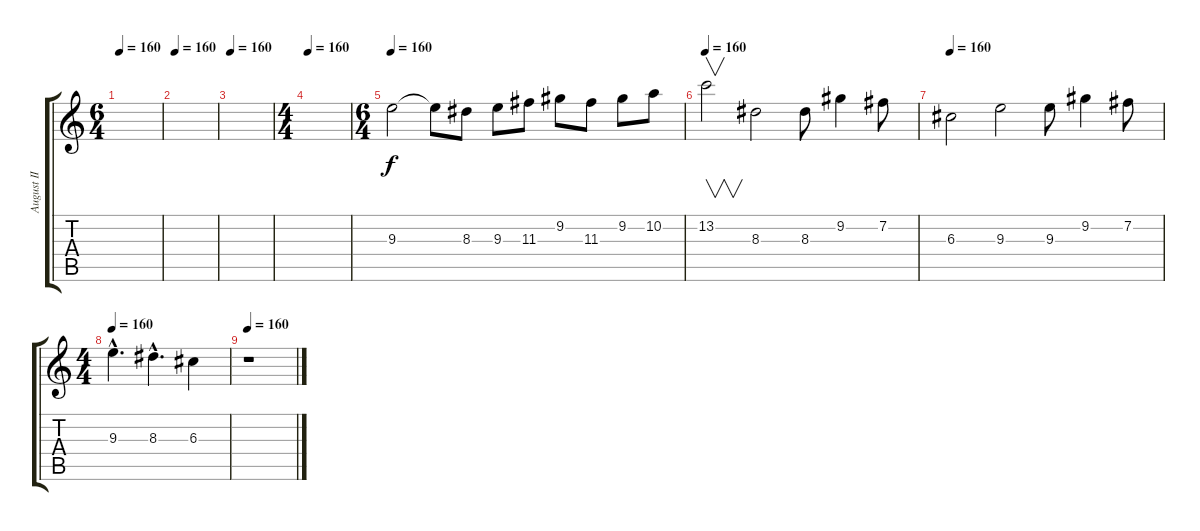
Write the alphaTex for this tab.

\track ("August II" "August II") {instrument distortionguitar}
\staff {score tabs}
\tuning (E4 B3 G3 D3 A2 E2) {hide}
\ts (6 4)
\tempo 160
\clef g2
\ks c
|
\tempo 160
|
\tempo 160
|
\ts (4 4)
\tempo 160
|
\ts (6 4)
\tempo 160
9.3.2{volume 4 balance 0} 9.3{t}.8 8.3.8 9.3.8 11.3.8 9.2.8 11.3.8 9.2.8 10.2.8 |
\tempo 160
13.2.2{v volume 4} 8.3.2 8.3.8 9.2.4 7.2.8 |
\tempo 160
6.3.2{volume 4} 9.3.2 9.3.8 9.2.4 7.2.8 |
\ts (4 4)
\tempo 160
9.3{hac}.4{d volume 4} 8.3{hac}.4{d} 6.3.4 |
\tempo 160
r.1
